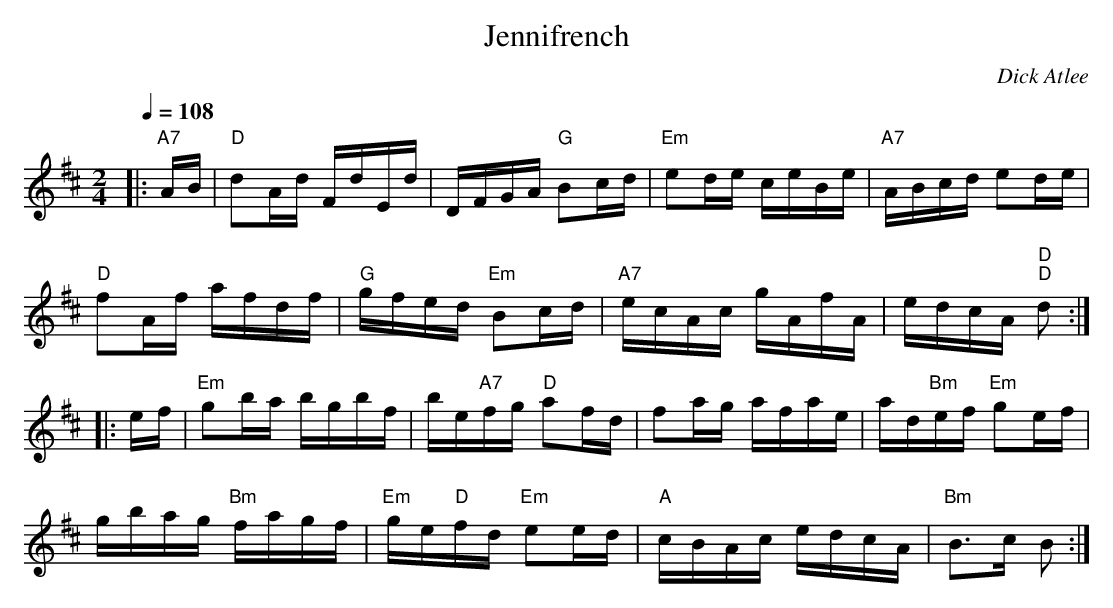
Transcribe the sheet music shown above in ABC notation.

X:1
T:Jennifrench
M:2/4
L:1/16
Q:1/4=108
C:Dick Atlee
K:D
|: "A7" AB | "D" d2Ad FdEd | DFGA "G" B2cd | "Em" e2de ceBe | "A7" ABcd e2de |!
"D" f2Af afdf | "G" gfed "Em" B2cd | "A7" ecAc gAfA | edcA "D" "D" d2 :| !
|: ef | "Em" g2ba bgbf | be"A7"fg "D" a2fd | f2ag afae | ad"Bm"ef "Em" g2ef | !
gbag "Bm" fagf | "Em" ge"D"fd "Em" e2ed | "A" cBAc edcA | "Bm" B3c B2 :|
